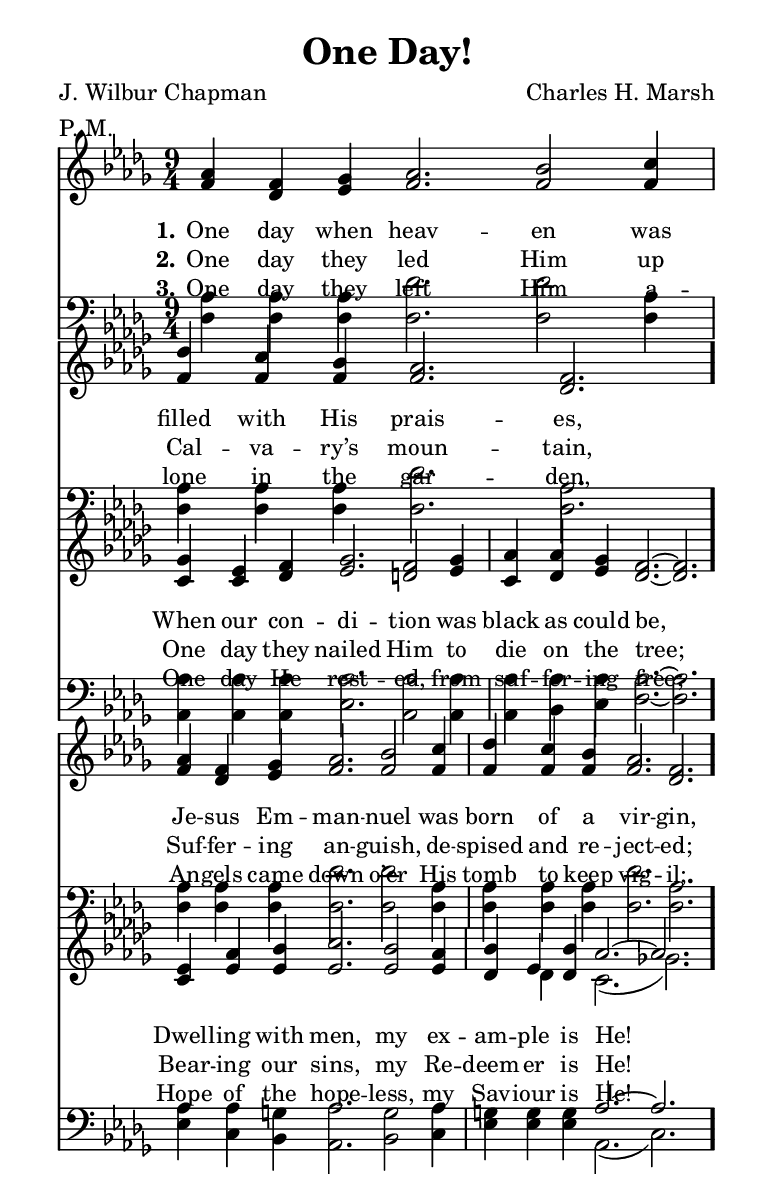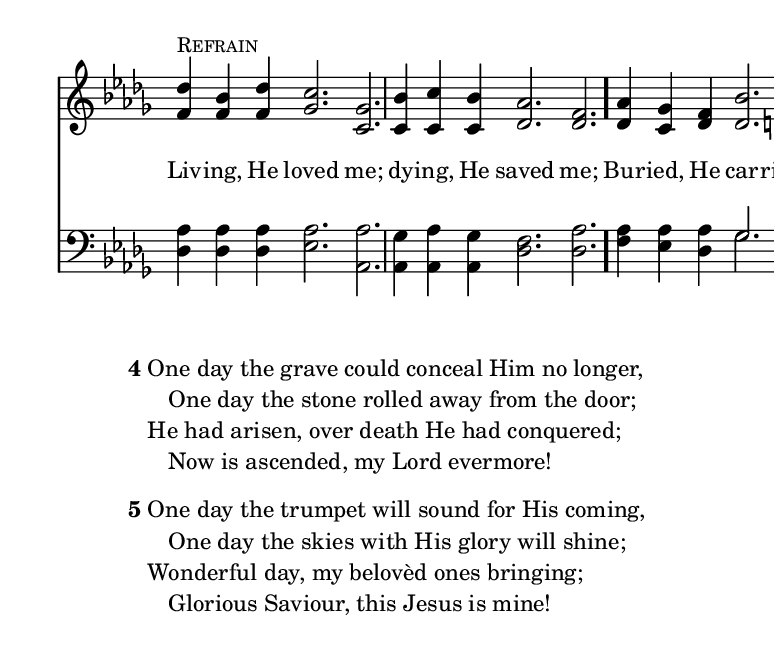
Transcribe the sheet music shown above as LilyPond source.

\include "common/global.ily"
\paper {
  \include "common/paper.ily"
  ragged-last-bottom = ##t
  system-count = 6
systems-per-page = 5
score-markup-spacing.stretchability = 1

}

\header{
  %gospel
  hymnnumber = "186"
  title = "One Day!"
  tunename = "One Day" % see https://hymnary.org/tune/one_day_when_heaven_was_filled_marsh
  meter = "P. M."
  poet = "J. Wilbur Chapman" % see https://hymnary.org/text/one_day_when_heaven_was_filled_with_his
  composer = "Charles H. Marsh" % see https://hymnary.org/tune/one_day_when_heaven_was_filled_marsh
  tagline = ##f
}

patternA = { c4 c4 c4 c2. c2 c4 | c4 c4 c4 c2. c2. }
patternB = { c4 c4 c4 c2. c2. | c4 c4 c4 c2. c2. }
patternC = { c4 c4 c4 c2 c4 c2. | c4 c4 c4 c2. c2. }

global = {
  \include "common/overrides.ily"
  \override Staff.TimeSignature.style = #'numbered
  \time 9/4
  \override Score.MetronomeMark.transparent = ##t % hide all fermata changes too
  \tempo 4=150
  \key des \major
  \autoBeamOff
}

notesSoprano = {
\global
\relative c'' {

  \changePitch \patternA { aes f ges aes bes c | des c bes aes f }
  \changePitch \patternA { ges ees f ges f ges | aes aes ges f ~ f }
  \changePitch \patternA { aes f ges aes bes c | des c bes aes f }
  \changePitch \patternA { ees aes bes c bes aes | bes ees, bes' aes ~ aes }

  << s^\markup { \small \caps "Refrain" }
  \changePitch \patternB { des bes des c ges | bes c bes aes f } >>
  \changePitch \patternA { aes ges f bes bes bes | des c bes ees ~ ees }
  \changePitch \patternC { des bes des c ges ges | bes c ees des aes }
  \changePitch \patternA { bes-> bes-> bes-> ees-> bes-> des-> | c-> aes-> ees'-> des-> ~ des }

  \bar "|."

}
}

notesAlto = {
\global
\relative e' {

  \changePitch \patternA { f des ees f f f | f f f f des }
  \changePitch \patternA { c c des ees d ees | c des ees des ~ des }
  \changePitch \patternA { f des ees f f f | f f f f des }
  \changePitch \patternA { c ees ees ees ees ees | des des des c( ges'!) }

  \changePitch \patternB { f f f ges c, | c c c des des }
  \changePitch \patternA { des c des des d d | f ees ees ees( ges) }
  \changePitch \patternC { f f f ges ees ees | ges ges ges f f }
  \changePitch \patternA { ges ges aes g g g | ges! ges ges f ~ f }

}
}

notesTenor = {
\global
\relative a {

  \changePitch \patternA { aes aes aes des des aes | aes aes aes des aes }
  \changePitch \patternA { aes aes aes aes aes aes | aes aes aes aes ~ aes }
  \changePitch \patternA { aes aes aes des des aes | aes aes aes des aes }
  \changePitch \patternA { aes aes g aes g aes | g g g aes ~ aes }

  \changePitch \patternB { aes aes aes aes aes | ges aes ges f aes }
  \changePitch \patternA { aes aes aes ges aes aes | g aes g aes ~ aes }
  \changePitch \patternC { aes aes aes aes c c | c ees c des des }
  \changePitch \patternA { des des d ees ees ees | ees c c | des ~ des }

}
}

notesBass = {
\global
\relative f {

  \changePitch \patternA { des des des des des des | des des des des des }
  \changePitch \patternA { aes aes aes c aes aes | aes bes c des ~ des }
  \changePitch \patternA { des des des des des des | des des des des des }
  \changePitch \patternA { ees c bes aes bes c | ees ees ees aes,( c) }

  \changePitch \patternB { des des des ees aes, | aes aes aes des des }
  \changePitch \patternA { f ees des ges f bes, | ees ees des c( aes) }
  \changePitch \patternC { des des des ees aes aes | aes aes aes des, des | }
  \changePitch \patternA { ges ges f ees ees ees | aes aes aes des, ~ des }

}
}

Refrain = \lyricmode {

Liv -- ing, He loved me; dy -- ing, He saved me; \bar "."
Bur -- ied, He car -- ried my sins far a -- way; \bar "."
Ris -- ing, He just -- i -- fied free -- ly for -- ev -- er: \bar "."
One day He’s com -- ing_– oh glo -- ri -- ous day! \bar "."

}

wordsA = \lyricmode {
\set stanza = "1."

One day when heav -- en was filled with His prais -- es, \bar "."
When our con -- di -- tion was black as could be, \bar "."
Je -- sus Em -- man -- nuel was born of a vir -- gin, \bar "."
Dwell -- ing with men, my ex -- am -- ple is He! \bar "."

}

wordsB = \lyricmode {
\set stanza = "2."

One day they led Him up Cal -- va -- ry’s moun -- tain,
One day they nailed Him to die on the tree;
Suf -- fer -- ing an -- guish, de -- spised and re -- ject -- ed;
Bear -- ing our sins, my Re -- deem -- er is He!

\Refrain

}

wordsC = \lyricmode {
\set stanza = "3."

One day they left Him a -- lone in the gar -- den,
One day He rest -- ed, from suf -- fer -- ing free;
An -- gels came down o’er His tomb to keep vig -- il;
Hope of the hope -- less, my Sav -- iour is He!

}

wordsD = \markuplist {

\line { One day the grave could conceal Him no longer, }
\line { { \hspace #2 } One day the stone rolled away from the door; }
\line { He had arisen, over death He had conquered; }
\line { { \hspace #2 } Now is ascended, my Lord evermore! }

}

wordsE = \markuplist {

\line { One day the trumpet will sound for His coming, }
\line { { \hspace #2 } One day the skies with His glory will shine; }
\line { Wonderful day, my belovèd ones bringing; }
\line { { \hspace #2 } Glorious Saviour, this Jesus is mine! }

}

\score {
  \context ChoirStaff <<
    \context Staff = upper <<
      \set Staff.autoBeaming = ##f
      \set ChoirStaff.systemStartDelimiter = #'SystemStartBar
      \set ChoirStaff.printPartCombineTexts = ##f
      \partcombine #'(2 . 11) \notesSoprano \notesAlto
      \context NullVoice = sopranos { \voiceOne << \notesSoprano >> }
      \context Lyrics = one   \lyricsto sopranos \wordsA
      \context Lyrics = two   \lyricsto sopranos \wordsB
      \context Lyrics = three \lyricsto sopranos \wordsC
    >>
    \context Staff = men <<
      \set Staff.autoBeaming = ##f
      \clef bass
      \set ChoirStaff.printPartCombineTexts = ##f
      \partcombine #'(2 . 11) \notesTenor \notesBass
    >>
  >>
  \layout {
    \include "common/layout.ily"
  }
  #(cond ((ly:get-option 'eog-midi-permitted) #{ \midi{
    \include "common/midi.ily"
  } #}))
}

\noPageBreak

\markup { \fill-line { \column {
  \line{ \bold 4 \column { \wordsD } } \combine \null \vspace #0.4
  \line{ \bold 5 \column { \wordsE } }
} } }

\version "2.19.49"  % necessary for upgrading to future LilyPond versions.

% vi:set et ts=2 sw=2 ai nocindent syntax=lilypond:
